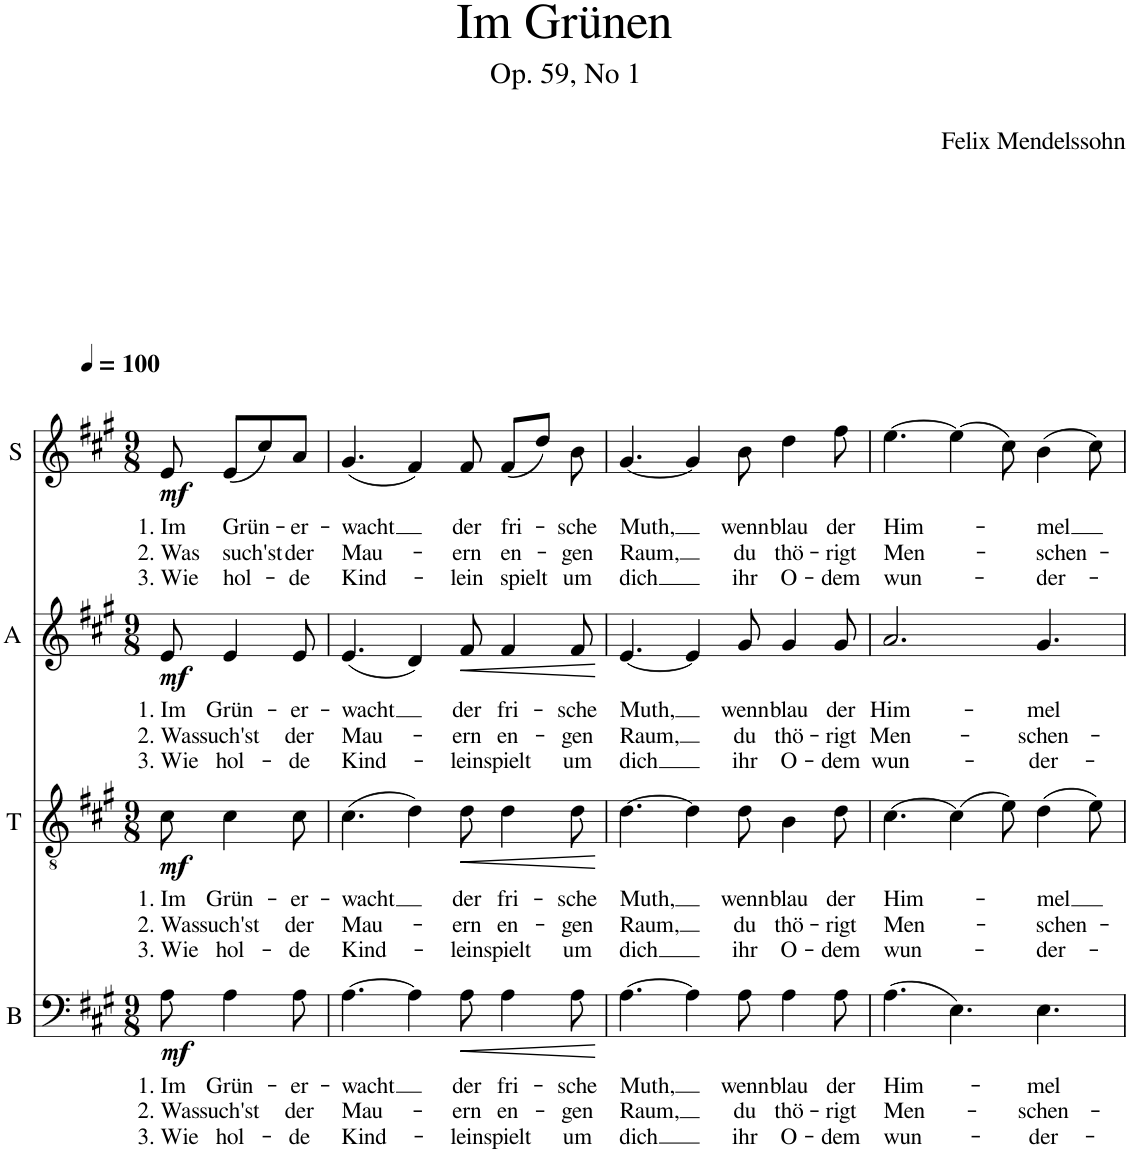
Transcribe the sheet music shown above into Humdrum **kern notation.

**kern	**text	**text	**text	**dynam	**kern	**text	**text	**text	**dynam	**kern	**text	**text	**text	**dynam	**kern	**text	**text	**text	**dynam
*part4	*part4	*part4	*part4	*part4	*part3	*part3	*part3	*part3	*part3	*part2	*part2	*part2	*part2	*part2	*part1	*part1	*part1	*part1	*part1
*staff4	*staff4	*staff4	*staff4	*staff4	*staff3	*staff3	*staff3	*staff3	*staff3	*staff2	*staff2	*staff2	*staff2	*staff2	*staff1	*staff1	*staff1	*staff1	*staff1
*I"B	*	*	*	*	*I"T	*	*	*	*	*I"A	*	*	*	*	*I"S	*	*	*	*
*I'B	*	*	*	*	*I'T	*	*	*	*	*I'A	*	*	*	*	*I'S	*	*	*	*
*clefF4	*	*	*	*	*clefGv2	*	*	*	*	*clefG2	*	*	*	*	*clefG2	*	*	*	*
*k[f#c#g#]	*	*	*	*	*k[f#c#g#]	*	*	*	*	*k[f#c#g#]	*	*	*	*	*k[f#c#g#]	*	*	*	*
*M9/8	*	*	*	*	*M9/8	*	*	*	*	*M9/8	*	*	*	*	*M9/8	*	*	*	*
*MM100	*	*	*	*	*MM100	*	*	*	*	*MM100	*	*	*	*	*MM100	*	*	*	*
=1	=1	=1	=1	=1	=1	=1	=1	=1	=1	=1	=1	=1	=1	=1	=1	=1	=1	=1	=1
!	!LO:LY:b	!LO:LY:b	!LO:LY:b	!LO:DY:b	!	!LO:LY:b	!LO:LY:b	!LO:LY:b	!LO:DY:b	!	!LO:LY:b	!LO:LY:b	!LO:LY:b	!LO:DY:b	!	!LO:LY:b	!LO:LY:b	!LO:LY:b	!LO:DY:b
8A\	1. Im	2. Was	3. Wie	mf	8c#\	1. Im	2. Was	3. Wie	mf	8e/	1. Im	2. Was	3. Wie	mf	8e/	1. Im	2. Was	3. Wie	mf
!	!LO:LY:b	!LO:LY:b	!LO:LY:b	!	!	!LO:LY:b	!LO:LY:b	!LO:LY:b	!	!	!LO:LY:b	!LO:LY:b	!LO:LY:b	!	!	!LO:LY:b	!LO:LY:b	!LO:LY:b	!
4A\	Grün-	such'st	hol-	.	4c#\	Grün-	such'st	hol-	.	4e/	Grün-	such'st	hol-	.	(8e/L	Grün-	such'st	hol-	.
.	.	.	.	.	.	.	.	.	.	.	.	.	.	.	8cc#/)	.	.	.	.
!	!LO:LY:b	!LO:LY:b	!LO:LY:b	!	!	!LO:LY:b	!LO:LY:b	!LO:LY:b	!	!	!LO:LY:b	!LO:LY:b	!LO:LY:b	!	!	!LO:LY:b	!LO:LY:b	!LO:LY:b	!
8A\	-er-	der	-de	.	8c#\	-er-	der	-de	.	8e/	-er-	der	-de	.	8a/J	-er-	der	-de	.
=2	=2	=2	=2	=2	=2	=2	=2	=2	=2	=2	=2	=2	=2	=2	=2	=2	=2	=2	=2
!	!LO:LY:b	!LO:LY:b	!LO:LY:b	!	!	!LO:LY:b	!LO:LY:b	!LO:LY:b	!	!	!LO:LY:b	!LO:LY:b	!LO:LY:b	!	!	!LO:LY:b	!LO:LY:b	!LO:LY:b	!
[4.A\	-wacht	Mau-	Kind-	.	(4.c#\	-wacht	Mau-	Kind-	.	(4.e/	-wacht	Mau-	Kind-	.	(4.g#/	-wacht	Mau-	Kind-	.
4A\]	.	.	.	.	4d\)	.	.	.	.	4d/)	.	.	.	.	4f#/)	.	.	.	.
!	!LO:LY:b	!LO:LY:b	!LO:LY:b	!LO:HP:b	!	!LO:LY:b	!LO:LY:b	!LO:LY:b	!LO:HP:b	!	!LO:LY:b	!LO:LY:b	!LO:LY:b	!LO:HP:b	!	!LO:LY:b	!LO:LY:b	!LO:LY:b	!
8A\	der	-ern	-lein	<	8d\	der	-ern	-lein	<	8f#/	der	-ern	-lein	<	8f#/	der	-ern	-lein	.
!	!LO:LY:b	!LO:LY:b	!LO:LY:b	!	!	!LO:LY:b	!LO:LY:b	!LO:LY:b	!	!	!LO:LY:b	!LO:LY:b	!LO:LY:b	!	!	!LO:LY:b	!LO:LY:b	!LO:LY:b	!
4A\	fri-	en-	spielt	.	4d\	fri-	en-	spielt	.	4f#/	fri-	en-	spielt	.	(8f#/L	fri-	en-	spielt	.
.	.	.	.	.	.	.	.	.	.	.	.	.	.	.	8dd/J)	.	.	.	.
!	!LO:LY:b	!LO:LY:b	!LO:LY:b	!	!	!LO:LY:b	!LO:LY:b	!LO:LY:b	!	!	!LO:LY:b	!LO:LY:b	!LO:LY:b	!	!	!LO:LY:b	!LO:LY:b	!LO:LY:b	!
8A\	-sche	-gen	um	.	8d\	-sche	-gen	um	.	8f#/	-sche	-gen	um	.	8b\	-sche	-gen	um	.
.	.	.	.	[	.	.	.	.	[	.	.	.	.	[	.	.	.	.	.
=3	=3	=3	=3	=3	=3	=3	=3	=3	=3	=3	=3	=3	=3	=3	=3	=3	=3	=3	=3
!	!LO:LY:b	!LO:LY:b	!LO:LY:b	!	!	!LO:LY:b	!LO:LY:b	!LO:LY:b	!	!	!LO:LY:b	!LO:LY:b	!LO:LY:b	!	!	!LO:LY:b	!LO:LY:b	!LO:LY:b	!
[4.A\	Muth,	Raum,	dich	.	[4.d\	Muth,	Raum,	dich	.	[4.e/	Muth,	Raum,	dich	.	[4.g#/	Muth,	Raum,	dich	.
4A\]	.	.	.	.	4d\]	.	.	.	.	4e/]	.	.	.	.	4g#/]	.	.	.	.
!	!LO:LY:b	!LO:LY:b	!LO:LY:b	!	!	!LO:LY:b	!LO:LY:b	!LO:LY:b	!	!	!LO:LY:b	!LO:LY:b	!LO:LY:b	!	!	!LO:LY:b	!LO:LY:b	!LO:LY:b	!
8A\	wenn	du	ihr	.	8d\	wenn	du	ihr	.	8g#/	wenn	du	ihr	.	8b\	wenn	du	ihr	.
!	!LO:LY:b	!LO:LY:b	!LO:LY:b	!	!	!LO:LY:b	!LO:LY:b	!LO:LY:b	!	!	!LO:LY:b	!LO:LY:b	!LO:LY:b	!	!	!LO:LY:b	!LO:LY:b	!LO:LY:b	!
4A\	blau	thö-	O-	.	4B\	blau	thö-	O-	.	4g#/	blau	thö-	O-	.	4dd\	blau	thö-	O-	.
!	!LO:LY:b	!LO:LY:b	!LO:LY:b	!	!	!LO:LY:b	!LO:LY:b	!LO:LY:b	!	!	!LO:LY:b	!LO:LY:b	!LO:LY:b	!	!	!LO:LY:b	!LO:LY:b	!LO:LY:b	!
8A\	der	-rigt	-dem	.	8d\	der	-rigt	-dem	.	8g#/	der	-rigt	-dem	.	8ff#\	der	-rigt	-dem	.
=4	=4	=4	=4	=4	=4	=4	=4	=4	=4	=4	=4	=4	=4	=4	=4	=4	=4	=4	=4
!	!LO:LY:b	!LO:LY:b	!LO:LY:b	!	!	!LO:LY:b	!LO:LY:b	!LO:LY:b	!	!	!LO:LY:b	!LO:LY:b	!LO:LY:b	!	!	!LO:LY:b	!LO:LY:b	!LO:LY:b	!
(4.A\	Him-	Men-	wun-	.	[4.c#\	Him-	Men-	wun-	.	2.a/	Him-	Men-	wun-	.	[4.ee\	Him-	Men-	wun-	.
4.E\)	.	.	.	.	(4c#\]	.	.	.	.	.	.	.	.	.	(4ee\]	.	.	.	.
.	.	.	.	.	8e\)	.	.	.	.	.	.	.	.	.	8cc#\)	.	.	.	.
!	!LO:LY:b	!LO:LY:b	!LO:LY:b	!	!	!LO:LY:b	!LO:LY:b	!LO:LY:b	!	!	!LO:LY:b	!LO:LY:b	!LO:LY:b	!	!	!LO:LY:b	!LO:LY:b	!LO:LY:b	!
4.E\	-mel	-schen-	-der-	.	(4d\	-mel	-schen-	-der-	.	4.g#/	-mel	-schen-	-der-	.	(4b\	-mel	-schen-	-der-	.
.	.	.	.	.	8e\)	.	.	.	.	.	.	.	.	.	8cc#\)	.	.	.	.
=	=	=	=	=	=	=	=	=	=	=	=	=	=	=	=	=	=	=	=
*-	*-	*-	*-	*-	*-	*-	*-	*-	*-	*-	*-	*-	*-	*-	*-	*-	*-	*-	*-
